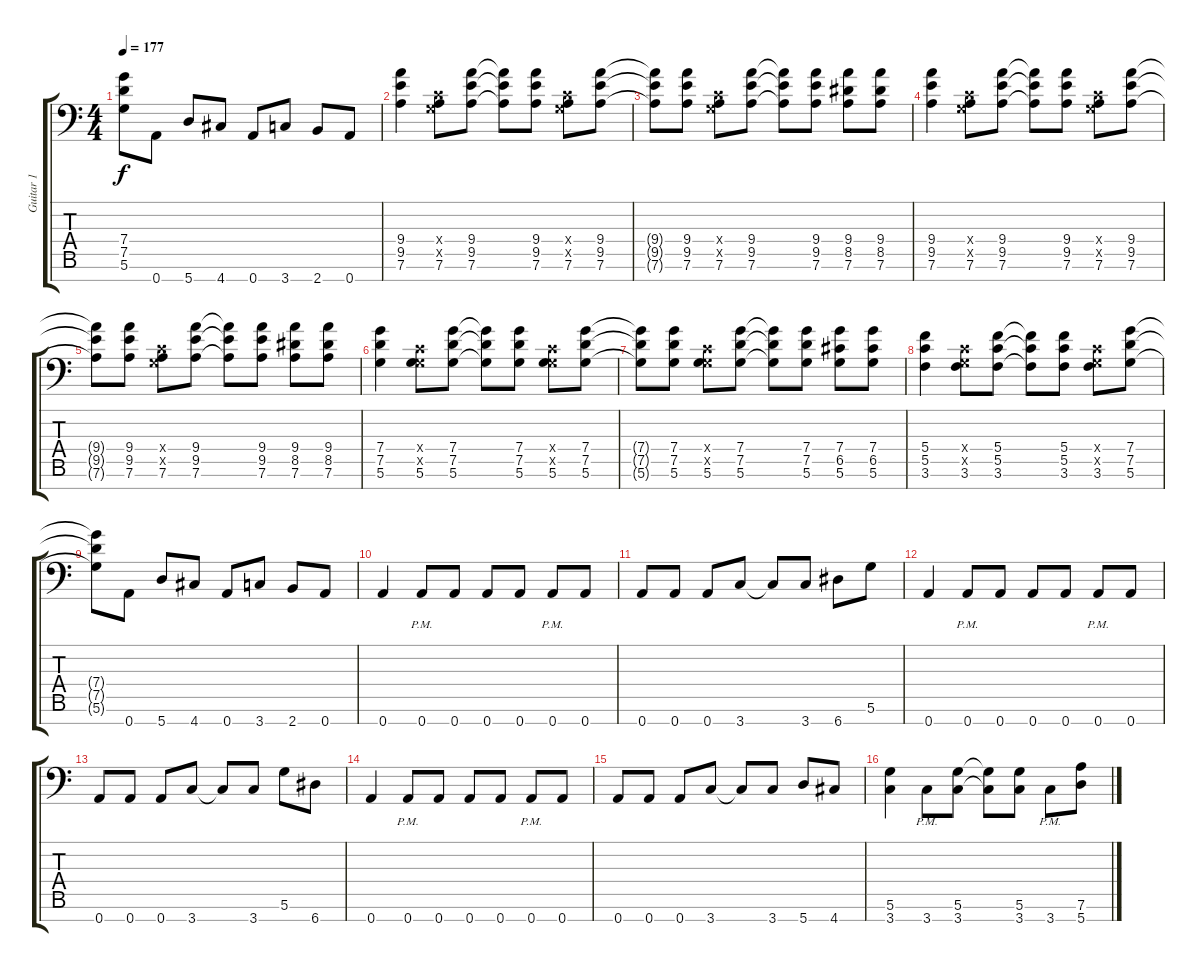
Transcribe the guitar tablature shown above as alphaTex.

\track ("Guitar 1" "Guitar 1") {instrument distortionguitar}
\staff {score tabs}
\tuning (D4 A3 F3 C3 G2 D2 A1) {hide}
\ts (4 4)
\tempo 177
\clef f4
\ks c
(7.4{t} 7.5{t} 5.6{t}).8{dy f} 0.7.8 5.7.8 4.7.8 0.7.8 3.7.8 2.7.8 0.7.8 |
(9.4 9.5 7.6).4 (0.4{x} 0.5{x} 7.6).8 (9.4 9.5 7.6).8 (9.4{t} 9.5{t} 7.6{t}).8 (9.4 9.5 7.6).8 (0.4{x} 0.5{x} 7.6).8 (9.4 9.5 7.6).8 |
(9.4{t} 9.5{t} 7.6{t}).8 (9.4 9.5 7.6).8 (0.4{x} 0.5{x} 7.6).8 (9.4 9.5 7.6).8 (9.4{t} 9.5{t} 7.6{t}).8 (9.4 9.5 7.6).8 (9.4 8.5 7.6).8 (9.4 8.5 7.6).8 |
(9.4 9.5 7.6).4 (0.4{x} 0.5{x} 7.6).8 (9.4 9.5 7.6).8 (9.4{t} 9.5{t} 7.6{t}).8 (9.4 9.5 7.6).8 (0.4{x} 0.5{x} 7.6).8 (9.4 9.5 7.6).8 |
(9.4{t} 9.5{t} 7.6{t}).8 (9.4 9.5 7.6).8 (0.4{x} 0.5{x} 7.6).8 (9.4 9.5 7.6).8 (9.4{t} 9.5{t} 7.6{t}).8 (9.4 9.5 7.6).8 (9.4 8.5 7.6).8 (9.4 8.5 7.6).8 |
(7.4 7.5 5.6).4 (0.4{x} 0.5{x} 5.6).8 (7.4 7.5 5.6).8 (7.4{t} 7.5{t} 5.6{t}).8 (7.4 7.5 5.6).8 (0.4{x} 0.5{x} 5.6).8 (7.4 7.5 5.6).8 |
(7.4{t} 7.5{t} 5.6{t}).8 (7.4 7.5 5.6).8 (0.4{x} 0.5{x} 5.6).8 (7.4 7.5 5.6).8 (7.4{t} 7.5{t} 5.6{t}).8 (7.4 7.5 5.6).8 (7.4 6.5 5.6).8 (7.4 6.5 5.6).8 |
(5.4 5.5 3.6).4 (0.4{x} 0.5{x} 3.6).8 (5.4 5.5 3.6).8 (5.4{t} 5.5{t} 3.6{t}).8 (5.4 5.5 3.6).8 (0.4{x} 0.5{x} 3.6).8 (7.4 7.5 5.6).8 |
(7.4{t} 7.5{t} 5.6{t}).8 0.7.8 5.7.8 4.7.8 0.7.8 3.7.8 2.7.8 0.7.8 |
0.7.4 0.7{pm}.8 0.7.8 0.7.8 0.7.8 0.7{pm}.8 0.7.8 |
0.7.8 0.7.8 0.7.8 3.7.8 3.7{t}.8 3.7.8 6.7.8 5.6.8 |
0.7.4 0.7{pm}.8 0.7.8 0.7.8 0.7.8 0.7{pm}.8 0.7.8 |
0.7.8 0.7.8 0.7.8 3.7.8 3.7{t}.8 3.7.8 5.6.8 6.7.8 |
0.7.4 0.7{pm}.8 0.7.8 0.7.8 0.7.8 0.7{pm}.8 0.7.8 |
0.7.8 0.7.8 0.7.8 3.7.8 3.7{t}.8 3.7.8 5.7.8 4.7.8 |
(5.6 3.7).4 3.7{pm}.8 (5.6 3.7).8 (5.6{t} 3.7{t}).8 (5.6 3.7).8 3.7{pm}.8 (7.6 5.7).8
